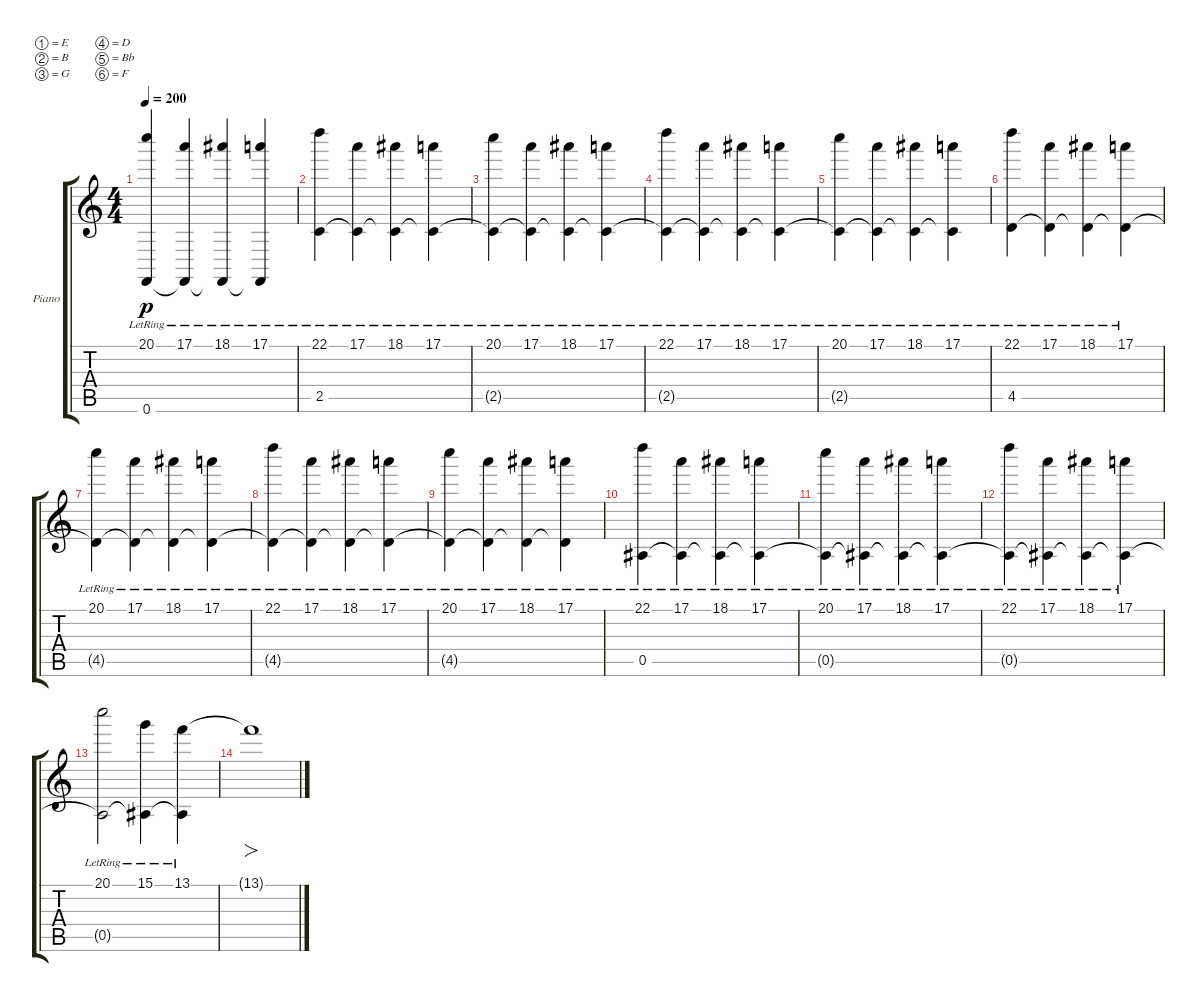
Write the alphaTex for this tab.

\defaultSystemsLayout 4
\bracketExtendMode groupsimilarinstruments
\firstSystemTrackNameOrientation horizontal
\otherSystemsTrackNameOrientation horizontal
\track ("Piano" "Piano") {instrument acousticguitarsteel}
\staff {score tabs}
\tuning (E4 B3 G3 D3 Bb2 F1)
\ts (4 4)
\tempo 200
\clef g2
\ks c
(20.1{lr} 0.6{lr t}).4{dy p} (17.1{lr} 0.6{lr t}).4 (18.1{lr} 0.6{lr t}).4 (17.1{lr} 0.6{lr t}).4 |
(22.1{lr} 2.5{lr}).4 (17.1{lr} 2.5{lr t}).4 (18.1{lr} 2.5{lr t}).4 (17.1{lr} 2.5{lr t}).4 |
(20.1{lr} 2.5{lr t}).4 (17.1{lr} 2.5{lr t}).4 (18.1{lr} 2.5{lr t}).4 (17.1{lr} 2.5{lr t}).4 |
(22.1{lr} 2.5{lr t}).4 (17.1{lr} 2.5{lr t}).4 (18.1{lr} 2.5{lr t}).4 (17.1{lr} 2.5{lr t}).4 |
(20.1{lr} 2.5{lr t}).4 (17.1{lr} 2.5{lr t}).4 (18.1{lr} 2.5{lr t}).4 (17.1{lr} 2.5{lr t}).4 |
(22.1{lr} 4.5{lr}).4 (17.1{lr} 4.5{lr t}).4 (18.1{lr} 4.5{lr t}).4 (17.1{lr} 4.5{lr t}).4 |
(20.1{lr} 4.5{lr t}).4 (17.1{lr} 4.5{lr t}).4 (18.1{lr} 4.5{lr t}).4 (17.1{lr} 4.5{lr t}).4 |
(22.1{lr} 4.5{lr t}).4 (17.1{lr} 4.5{lr t}).4 (18.1{lr} 4.5{lr t}).4 (17.1{lr} 4.5{lr t}).4 |
(20.1{lr} 4.5{lr t}).4 (17.1{lr} 4.5{lr t}).4 (18.1{lr} 4.5{lr t}).4 (17.1{lr} 4.5{lr t}).4 |
(22.1{lr} 0.5{lr}).4 (17.1{lr} 0.5{lr t}).4 (18.1{lr} 0.5{lr t}).4 (17.1{lr} 0.5{lr t}).4 |
(20.1{lr} 0.5{lr t}).4 (17.1{lr} 0.5{lr t}).4 (18.1{lr} 0.5{lr t}).4 (17.1{lr} 0.5{lr t}).4 |
(22.1{lr} 0.5{lr t}).4 (17.1{lr} 0.5{lr t}).4 (18.1{lr} 0.5{lr t}).4 (17.1{lr} 0.5{lr t}).4 |
(20.1{lr} 0.5{lr t}).2 (15.1{lr} 0.5{lr t}).4 (13.1{lr} 0.5{lr t}).4 |
13.1{t}.1{fo}
